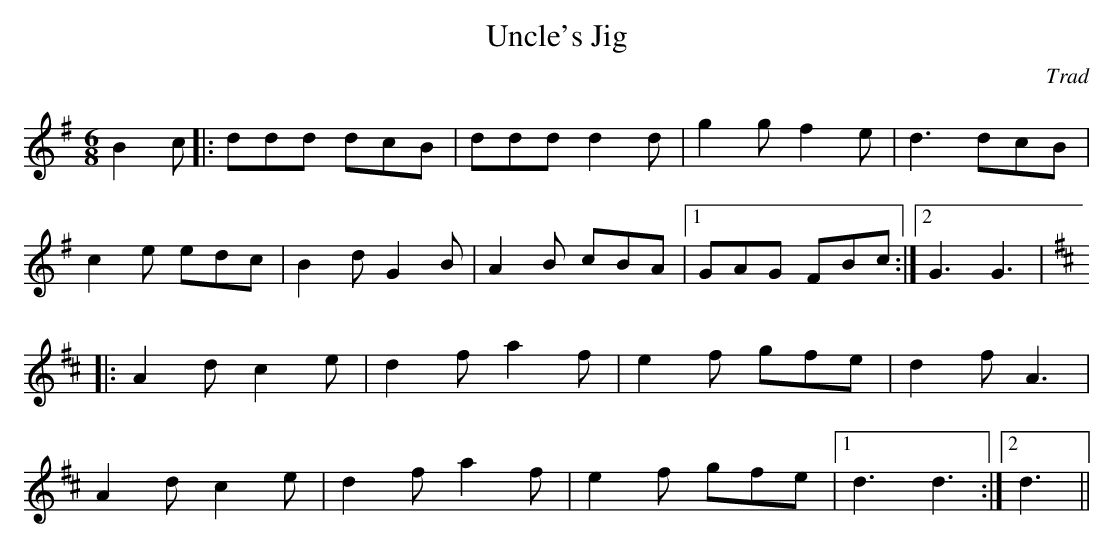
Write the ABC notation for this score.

X:1
T:Uncle's Jig
C:Trad
M:6/8
L:1/8
K:G
B2c |: ddd dcB|ddd d2d|g2g f2e|d3dcB|
c2e edc|B2d G2B|A2B cBA |1 GAG FBc :|2 G3G3|
K:D
|: A2d c2e|d2f a2f|e2f gfe|d2f A3|
A2d c2e|d2f a2f|e2f gfe |1 d3d3 :|2 d3 ||
